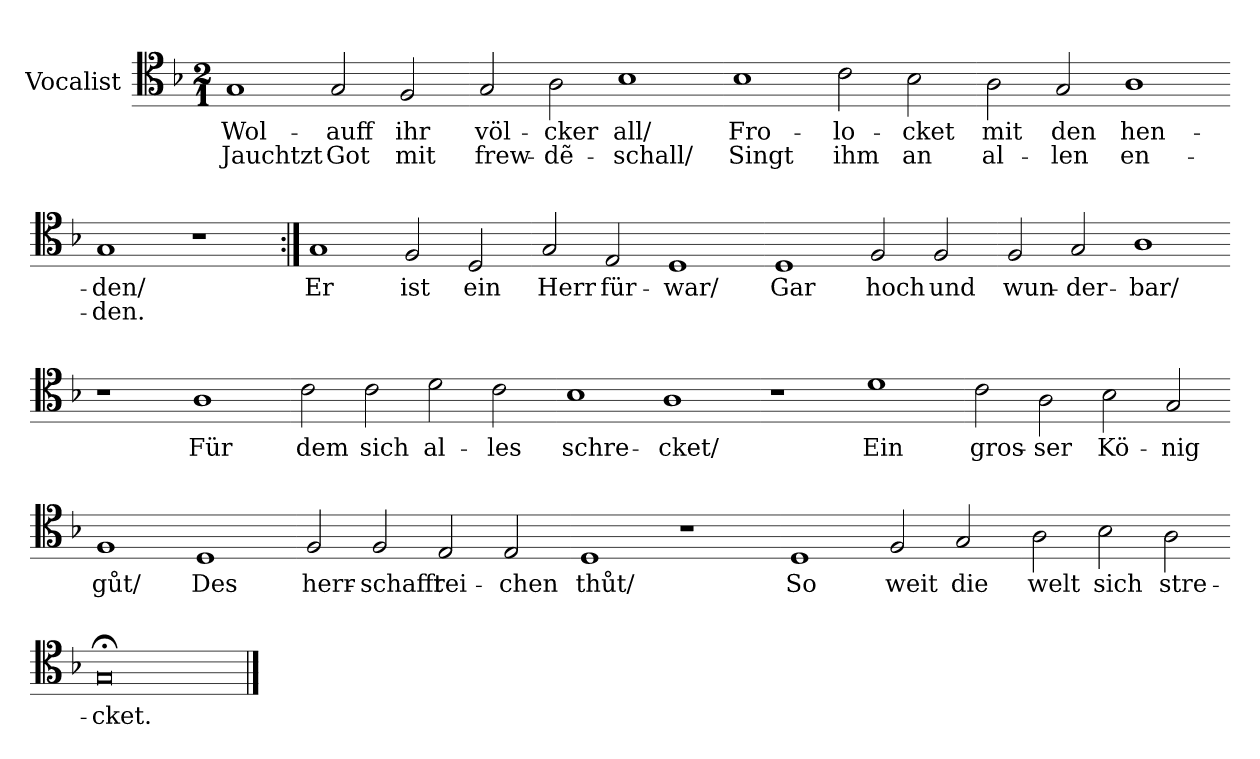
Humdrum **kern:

**kern	**text	**text
*part1	*part1	*part1
*staff1	*staff1	*staff1
*I"Vocalist	*	*
*clefC4	*	*
*k[b-]	*	*
*M2/1	*	*
*MM180	*	*
=	=	=
1G	Wol-	Jauchtzt
2G	-auff	Got
2F	ihr	mit
=-	=-	=-
2G	völ-	frew-
2A	-cker	-dẽ-
1B-	all/	-schall/
=-	=-	=-
1B-	Fro-	Singt
2c	-lo-	ihm
2B-	-cket	an
=-	=-	=-
2A	mit	al-
2G	den	-len
1A	hen-	en-
=-	=-	=-
1G	-den/	den.
1r	.	.
=:|!	=:|!	=:|!
1G	Er	.
2F	ist	.
2D	ein	.
=-	=-	=-
2G	Herr	.
2E	für-	.
1D	-war/	.
=-	=-	=-
1D	Gar	.
2F	hoch	.
2F	und	.
=-	=-	=-
2F	wun-	.
2G	-der-	.
1A	-bar/	.
=-	=-	=-
1r	.	.
1A	Für	.
=-	=-	=-
2c	dem	.
2c	sich	.
2d	al-	.
2c	-les	.
=-	=-	=-
1B-	schre-	.
1A	-cket/	.
=-	=-	=-
1r	.	.
1d	Ein	.
=-	=-	=-
2c	gros-	.
2A	-ser	.
2B-	Kö-	.
2G	-nig	.
=-	=-	=-
1F	gůt/	.
1D	Des	.
=-	=-	=-
2F	herr-	.
2F	-schafft	.
2E	rei-	.
2E	-chen	.
=-	=-	=-
1D	thůt/	.
1r	.	.
=-	=-	=-
1D	So	.
2F	weit	.
2G	die	.
=-	=-	=-
2A	welt	.
2B-	sich	.
2A	stre-	.
=-	=-	=-
0G;<	-cket.	.
==	==	==
*-	*-	*-
